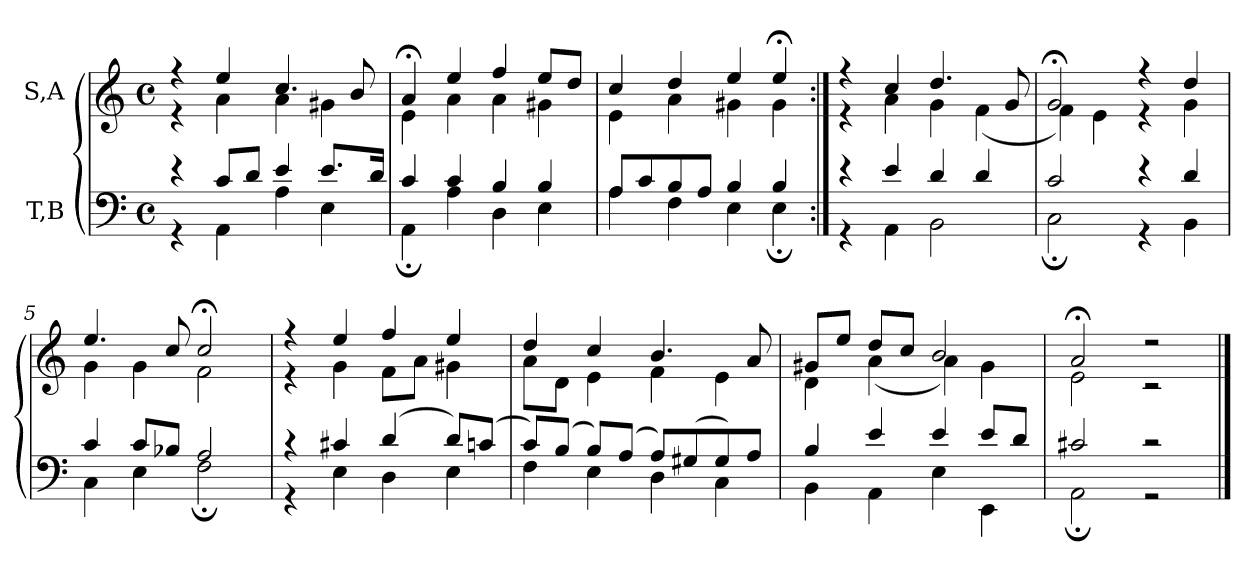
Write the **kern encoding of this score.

**kern	**kern
*part2	*part1
*staff2	*staff1
*I"T,B	*I"S,A
*clefF4	*clefG2
*k[]	*k[]
*M4/4	*M4/4
*met(c)	*met(c)
=	=
*^	*^
4r	4r	4r	4r
8cL	4AA	4ee	4a
8dJ	.	.	.
4e	4A	4.cc	4a
8.eL	4E	.	4g#X
.	.	8b	.
16dJk	.	.	.
=1	=1	=1	=1
4c	4AA;	4a;<	4e
4c	4A	4ee	4a
4B	4D	4ff	4a
4B	4E	8eeL	4g#X
.	.	8ddJ	.
=2	=2	=2	=2
8AL	4A	4cc	4e
8c	.	.	.
8B	4F	4dd	4a
8AJ	.	.	.
4B	4E	4ee	4g#X
4B	4E;	4ee;<	4g#
=3:|!	=3:|!	=3:|!	=3:|!
4r	4r	4r	4r
4e	4AA	4cc	4a
4d	2BB	4.dd	4g
4d	.	.	(<4f
.	.	8g	.
=4	=4	=4	=4
2c	2C;	2g;<	4f)
.	.	.	4e
4r	4r	4r	4r
4d	4BB	4dd	4g
=5	=5	=5	=5
4c	4C	4.ee	4g
8cL	4E	.	4g
8B-XJ	.	8cc	.
2A	2F;	2cc;<	2f
=6	=6	=6	=6
4r	4r	4r	4r
4c#X	4E	4ee	4g
(>4d	4D	4ff	8fL
.	.	.	8aJ
8dL)	4E	4ee	4g#X
(>8cnJ	.	.	.
=7	=7	=7	=7
8cL)	4F	4dd	8aL
(>8BJ	.	.	8dJ
8BL)	4E	4cc	4e
(>8AJ	.	.	.
8AL)	4D	4.b	4f
(>8G#X	.	.	.
8G#)	4C	.	4e
8AJ	.	8a	.
=8	=8	=8	=8
4B	4BB	8g#XL	4d
.	.	8eeJ	.
4e	4AA	8ddL	(<4a
.	.	8ccJ	.
4e	4E	2b	4a)
8eL	4EE	.	4g#
8dJ	.	.	.
=9	=9	=9	=9
2c#X	2AA;	2a;<	2e
2r	2r	2r	2r
*v	*v	*	*
*	*v	*v
==	==
*-	*-
